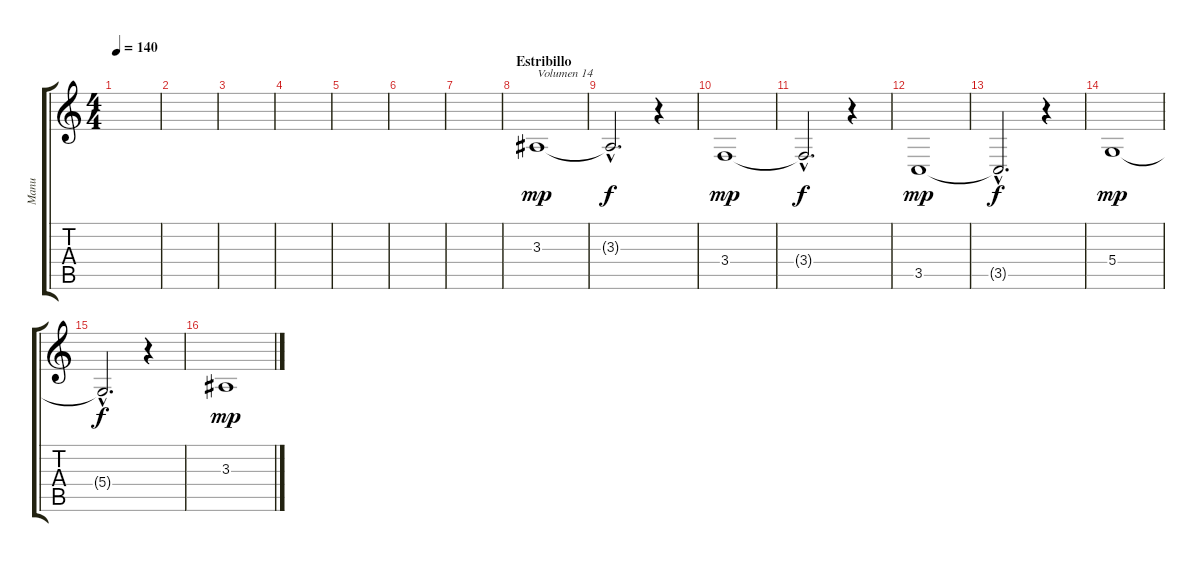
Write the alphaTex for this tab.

\track ("Manu" "Manu") {instrument altosax}
\staff {score tabs}
\tuning (E4 B3 G3 D3 A2 E2) {hide}
\ts (4 4)
\tempo 140
\clef g2
\ks c
|
|
|
|
|
|
|
\section ("" "Estribillo")
3.3.1{txt "Volumen 14" dy mp volume 14} |
3.3{hac t}.2{d dy f} r.4 |
3.4.1{dy mp} |
3.4{hac t}.2{d dy f} r.4 |
3.5.1{dy mp} |
3.5{hac t}.2{d dy f} r.4 |
5.4.1{dy mp} |
5.4{hac t}.2{d dy f} r.4 |
3.3.1{dy mp}
